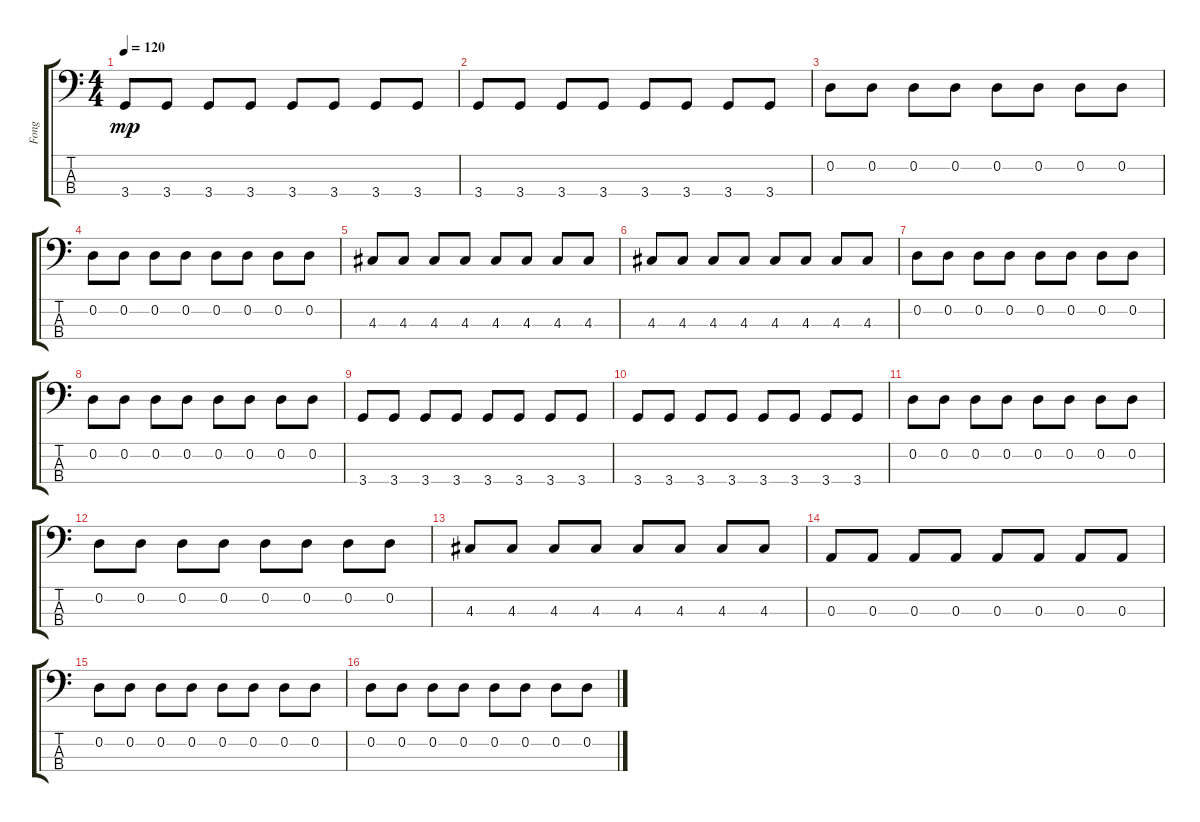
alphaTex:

\track ("Fong" "Fong") {instrument electricbasspick}
\staff {score tabs}
\tuning (G2 D2 A1 E1) {hide}
\ts (4 4)
\tempo 120
\clef f4
\ks c
3.4.8{dy mp} 3.4.8 3.4.8 3.4.8 3.4.8 3.4.8 3.4.8 3.4.8 |
3.4.8 3.4.8 3.4.8 3.4.8 3.4.8 3.4.8 3.4.8 3.4.8 |
0.2.8 0.2.8 0.2.8 0.2.8 0.2.8 0.2.8 0.2.8 0.2.8 |
0.2.8 0.2.8 0.2.8 0.2.8 0.2.8 0.2.8 0.2.8 0.2.8 |
4.3.8 4.3.8 4.3.8 4.3.8 4.3.8 4.3.8 4.3.8 4.3.8 |
4.3.8 4.3.8 4.3.8 4.3.8 4.3.8 4.3.8 4.3.8 4.3.8 |
0.2.8 0.2.8 0.2.8 0.2.8 0.2.8 0.2.8 0.2.8 0.2.8 |
0.2.8 0.2.8 0.2.8 0.2.8 0.2.8 0.2.8 0.2.8 0.2.8 |
3.4.8 3.4.8 3.4.8 3.4.8 3.4.8 3.4.8 3.4.8 3.4.8 |
3.4.8 3.4.8 3.4.8 3.4.8 3.4.8 3.4.8 3.4.8 3.4.8 |
0.2.8 0.2.8 0.2.8 0.2.8 0.2.8 0.2.8 0.2.8 0.2.8 |
0.2.8 0.2.8 0.2.8 0.2.8 0.2.8 0.2.8 0.2.8 0.2.8 |
4.3.8 4.3.8 4.3.8 4.3.8 4.3.8 4.3.8 4.3.8 4.3.8 |
0.3.8 0.3.8 0.3.8 0.3.8 0.3.8 0.3.8 0.3.8 0.3.8 |
0.2.8 0.2.8 0.2.8 0.2.8 0.2.8 0.2.8 0.2.8 0.2.8 |
0.2.8 0.2.8 0.2.8 0.2.8 0.2.8 0.2.8 0.2.8 0.2.8
